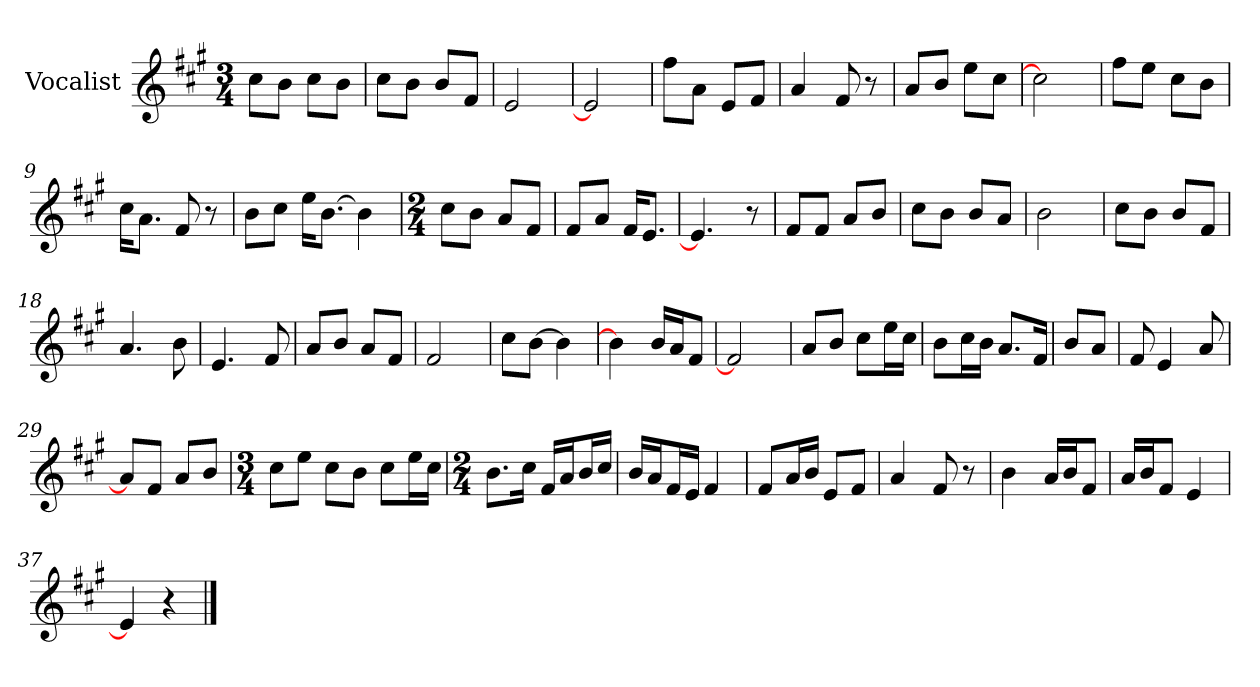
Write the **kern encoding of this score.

**kern
*part1
*staff1
*I"Vocalist
*k[f#c#g#]
*A:
*M3/4
=
8cc#L
8bJ
8cc#L
8bJ
=1
8cc#L
8bJ
8bL
8f#J
=2
2e
=3
2e]
=4
8ff#L
8aJ
8eL
8f#J
=5
4a
8f#
8r
=6
8aL
8bJ
8eeL
8cc#J
=7
2cc#]
=8
8ff#L
8eeJ
8cc#L
8bJ
=9
16cc#KL
8.aJ
8f#
8r
=10
8bL
8cc#J
16eeKL
[8.bJ
4b]
=11
*M2/4
8cc#L
8bJ
8aL
8f#J
=12
8f#L
8aJ
16f#KL
8.eJ
=13
4.e]
8r
=14
8f#L
8f#J
8aL
8bJ
=15
8cc#L
8bJ
8bL
8aJ
=16
2b
=17
8cc#L
8bJ
8bL
8f#J
=18
4.a
8b
=19
4.e
8f#
=20
8aL
8bJ
8aL
8f#J
=21
2f#
=22
8cc#L
[8bJ
4b]
=23
4b]
16bLL
16aJ
8f#J
=24
2f#]
=25
8aL
8bJ
8cc#L
16eeL
16cc#JJ
=26
8bL
16cc#L
16bJJ
8.aL
16f#Jk
=27
8bL
8aJ
=28
8f#
4e
8a
=29
8aL]
8f#J
8aL
8bJ
=30
*M3/4
8cc#L
8eeJ
8cc#L
8bJ
8cc#L
16eeL
16cc#JJ
=31
*M2/4
8.bL
16cc#Jk
16f#LL
16aJ
16bL
16cc#JJ
=32
16bLL
16aJ
16f#L
16eJJ
4f#
=33
8f#L
16aL
16bJJ
8eL
8f#J
=34
4a
8f#
8r
=35
4b
16aLL
16bJ
8f#J
=36
16aLL
16bJ
8f#J
4e
=37
4e]
4r
==
*-
